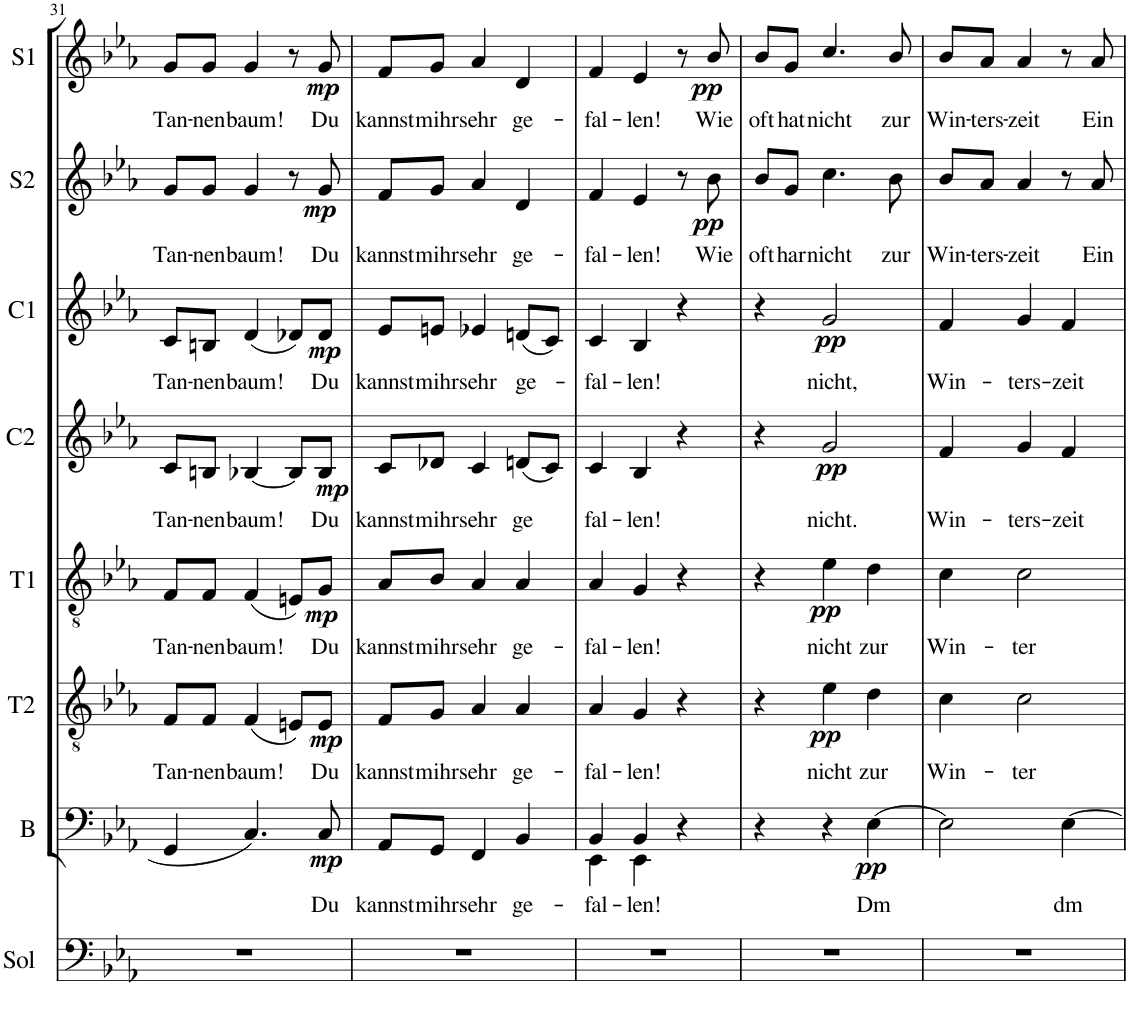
**kern	**kern	**text	**dynam	**kern	**text	**dynam	**kern	**text	**dynam	**kern	**text	**dynam	**kern	**text	**dynam	**kern	**text	**dynam	**kern	**text	**dynam
*part8	*part7	*part7	*part7	*part6	*part6	*part6	*part5	*part5	*part5	*part4	*part4	*part4	*part3	*part3	*part3	*part2	*part2	*part2	*part1	*part1	*part1
*staff8	*staff7	*staff7	*staff7	*staff6	*staff6	*staff6	*staff5	*staff5	*staff5	*staff4	*staff4	*staff4	*staff3	*staff3	*staff3	*staff2	*staff2	*staff2	*staff1	*staff1	*staff1
*I"Solo	*I"Bassi	*	*	*I"Tenori II	*	*	*I"Tenori I	*	*	*I"Contralti II	*	*	*I"Contralti I	*	*	*I"Soprani II	*	*	*I"Soprani I	*	*
*I'Sol	*I'B	*	*	*I'T2	*	*	*I'T1	*	*	*I'C2	*	*	*I'C1	*	*	*I'S2	*	*	*I'S1	*	*
!!LO:PB:g=z
*clefF4	*clefF4	*	*	*clefGv2	*	*	*clefGv2	*	*	*clefG2	*	*	*clefG2	*	*	*clefG2	*	*	*clefG2	*	*
*	*	*	*	*	*	*	*	*	*	*	*	*	*	*	*	*Trd1c2	*	*	*Trd1c2	*	*
*k[b-e-a-]	*k[b-e-a-]	*	*	*k[b-e-a-]	*	*	*k[b-e-a-]	*	*	*k[b-e-a-]	*	*	*k[b-e-a-]	*	*	*k[b-e-a-]	*	*	*k[b-e-a-]	*	*
*E-:	*E-:	*	*	*E-:	*	*	*E-:	*	*	*E-:	*	*	*E-:	*	*	*E-:	*	*	*E-:	*	*
*M3/4	*M3/4	*	*	*M3/4	*	*	*M3/4	*	*	*M3/4	*	*	*M3/4	*	*	*M3/4	*	*	*M3/4	*	*
=31	=31	=31	=31	=31	=31	=31	=31	=31	=31	=31	=31	=31	=31	=31	=31	=31	=31	=31	=31	=31	=31
!	!	!	!	!	!LO:LY:b	!	!	!LO:LY:b	!	!	!LO:LY:b	!	!	!LO:LY:b	!	!	!LO:LY:b	!	!	!LO:LY:b	!
2.r	4GG/	.	.	8F/L	Tan-	.	8F/L	Tan-	.	8c/L	Tan-	.	8c/L	Tan-	.	8g/L	Tan-	.	8g/L	Tan-	.
!	!	!	!	!	!LO:LY:b	!	!	!LO:LY:b	!	!	!LO:LY:b	!	!	!LO:LY:b	!	!	!LO:LY:b	!	!	!LO:LY:b	!
.	.	.	.	8F/J	-nen	.	8F/J	-nen	.	8Bn/J	-nen	.	8Bn/J	-nen	.	8g/J	-nen	.	8g/J	-nen	.
!	!	!	!	!	!LO:LY:b	!	!	!LO:LY:b	!	!	!LO:LY:b	!	!	!LO:LY:b	!	!	!LO:LY:b	!	!	!LO:LY:b	!
.	4.C/	.	.	(4F/	baum!	.	(4F/	baum!	.	[4B-X/	baum!	.	(4d/	baum!	.	4g/	baum!	.	4g/	baum!	.
.	.	.	.	8En/L)	.	.	8En/L)	.	.	8B-/L]	.	.	8d-X/L)	.	.	8r	.	.	8r	.	.
!	!	!LO:LY:b	!LO:DY:b	!	!LO:LY:b	!LO:DY:b	!	!LO:LY:b	!LO:DY:b	!	!LO:LY:b	!LO:DY:b	!	!LO:LY:b	!LO:DY:b	!	!LO:LY:b	!LO:DY:b	!	!LO:LY:b	!LO:DY:b
.	8C/	Du	mp	8E/J	Du	mp	8G/J	Du	mp	8B-/J	Du	mp	8d-/J	Du	mp	8g/	Du	mp	8g/	Du	mp
=32	=32	=32	=32	=32	=32	=32	=32	=32	=32	=32	=32	=32	=32	=32	=32	=32	=32	=32	=32	=32	=32
!	!	!LO:LY:b	!	!	!LO:LY:b	!	!	!LO:LY:b	!	!	!LO:LY:b	!	!	!LO:LY:b	!	!	!LO:LY:b	!	!	!LO:LY:b	!
2.r	8AA-/L	kannst	.	8F/L	kannst	.	8A-/L	kannst	.	8c/L	kannst	.	8e-/L	kannst	.	8f/L	kannst	.	8f/L	kannst	.
!	!	!LO:LY:b	!	!	!LO:LY:b	!	!	!LO:LY:b	!	!	!LO:LY:b	!	!	!LO:LY:b	!	!	!LO:LY:b	!	!	!LO:LY:b	!
.	8GG/J	mihr	.	8G/J	mihr	.	8B-/J	mihr	.	8d-X/J	mihr	.	8en/J	mihr	.	8g/J	mihr	.	8g/J	mihr	.
!	!	!LO:LY:b	!	!	!LO:LY:b	!	!	!LO:LY:b	!	!	!LO:LY:b	!	!	!LO:LY:b	!	!	!LO:LY:b	!	!	!LO:LY:b	!
.	4FF/	sehr	.	4A-/	sehr	.	4A-/	sehr	.	4c/	sehr	.	4e-X/	sehr	.	4a-/	sehr	.	4a-/	sehr	.
!	!	!LO:LY:b	!	!	!LO:LY:b	!	!	!LO:LY:b	!	!	!LO:LY:b	!	!	!LO:LY:b	!	!	!LO:LY:b	!	!	!LO:LY:b	!
.	4BB-/	ge-	.	4A-/	ge-	.	4A-/	ge-	.	(8dn/L	ge	.	(8dn/L	ge-	.	4d/	ge-	.	4d/	ge-	.
.	.	.	.	.	.	.	.	.	.	8c/J)	.	.	8c/J)	.	.	.	.	.	.	.	.
=33	=33	=33	=33	=33	=33	=33	=33	=33	=33	=33	=33	=33	=33	=33	=33	=33	=33	=33	=33	=33	=33
!	!	!LO:LY:b	!	!	!LO:LY:b	!	!	!LO:LY:b	!	!	!LO:LY:b	!	!	!LO:LY:b	!	!	!LO:LY:b	!	!	!LO:LY:b	!
*	*^	*	*	*	*	*	*	*	*	*	*	*	*	*	*	*	*	*	*	*	*
2.r	4BB-/	4EE-\	-fal-	.	4A-/	-fal-	.	4A-/	-fal-	.	4c/	fal-	.	4c/	-fal-	.	4f/	-fal-	.	4f/	-fal-	.
!	!	!	!LO:LY:b	!	!	!LO:LY:b	!	!	!LO:LY:b	!	!	!LO:LY:b	!	!	!LO:LY:b	!	!	!LO:LY:b	!	!	!LO:LY:b	!
.	4BB-/	4EE-\	-len!	.	4G/	-len!	.	4G/	-len!	.	4B-/	-len!	.	4B-/	-len!	.	4e-/	-len!	.	4e-/	-len!	.
.	4r	4ryy	.	.	4r	.	.	4r	.	.	4r	.	.	4r	.	.	8r	.	.	8r	.	.
!	!	!	!	!	!	!	!	!	!	!	!	!	!	!	!	!	!	!LO:LY:b	!LO:DY:b	!	!LO:LY:b	!LO:DY:b
.	.	.	.	.	.	.	.	.	.	.	.	.	.	.	.	.	8b-\	Wie	pp	8b-/	Wie	pp
*	*v	*v	*	*	*	*	*	*	*	*	*	*	*	*	*	*	*	*	*	*	*	*
=34	=34	=34	=34	=34	=34	=34	=34	=34	=34	=34	=34	=34	=34	=34	=34	=34	=34	=34	=34	=34	=34
!	!	!	!	!	!	!	!	!	!	!	!	!	!	!	!	!	!LO:LY:b	!	!	!LO:LY:b	!
2.r	4r	.	.	4r	.	.	4r	.	.	4r	.	.	4r	.	.	8b-/L	oft	.	8b-/L	oft	.
!	!	!	!	!	!	!	!	!	!	!	!	!	!	!	!	!	!LO:LY:b	!	!	!LO:LY:b	!
.	.	.	.	.	.	.	.	.	.	.	.	.	.	.	.	8g/J	har	.	8g/J	hat	.
!	!	!	!	!	!LO:LY:b	!LO:DY:b	!	!LO:LY:b	!LO:DY:b	!	!LO:LY:b	!LO:DY:b	!	!LO:LY:b	!LO:DY:b	!	!LO:LY:b	!	!	!LO:LY:b	!
.	4r	.	.	4e-\	nicht	pp	4e-\	nicht	pp	2g/	nicht.	pp	2g/	nicht,	pp	4.cc\	nicht	.	4.cc/	nicht	.
!	!	!LO:LY:b	!LO:DY:b	!	!LO:LY:b	!	!	!LO:LY:b	!	!	!	!	!	!	!	!	!	!	!	!	!
.	[4E-\	Dm	pp	4d\	zur	.	4d\	zur	.	.	.	.	.	.	.	.	.	.	.	.	.
!	!	!	!	!	!	!	!	!	!	!	!	!	!	!	!	!	!LO:LY:b	!	!	!LO:LY:b	!
.	.	.	.	.	.	.	.	.	.	.	.	.	.	.	.	8b-\	zur	.	8b-/	zur	.
=35	=35	=35	=35	=35	=35	=35	=35	=35	=35	=35	=35	=35	=35	=35	=35	=35	=35	=35	=35	=35	=35
!	!	!	!	!	!LO:LY:b	!	!	!LO:LY:b	!	!	!LO:LY:b	!	!	!LO:LY:b	!	!	!LO:LY:b	!	!	!LO:LY:b	!
2.r	2E-\]	.	.	4c\	Win-	.	4c\	Win-	.	4f/	Win-	.	4f/	Win-	.	8b-/L	Win-	.	8b-/L	Win-	.
!	!	!	!	!	!	!	!	!	!	!	!	!	!	!	!	!	!LO:LY:b	!	!	!LO:LY:b	!
.	.	.	.	.	.	.	.	.	.	.	.	.	.	.	.	8a-/J	-ters-	.	8a-/J	-ters-	.
!	!	!	!	!	!LO:LY:b	!	!	!LO:LY:b	!	!	!LO:LY:b	!	!	!LO:LY:b	!	!	!LO:LY:b	!	!	!LO:LY:b	!
.	.	.	.	2c\	-ter	.	2c\	-ter	.	4g/	-ters-	.	4g/	-ters-	.	4a-/	-zeit	.	4a-/	-zeit	.
!	!	!LO:LY:b	!	!	!	!	!	!	!	!	!LO:LY:b	!	!	!LO:LY:b	!	!	!	!	!	!	!
.	[4E-\	dm	.	.	.	.	.	.	.	4f/	-zeit	.	4f/	-zeit	.	8r	.	.	8r	.	.
!	!	!	!	!	!	!	!	!	!	!	!	!	!	!	!	!	!LO:LY:b	!	!	!LO:LY:b	!
.	.	.	.	.	.	.	.	.	.	.	.	.	.	.	.	8a-/	Ein	.	8a-/	Ein	.
=	=	=	=	=	=	=	=	=	=	=	=	=	=	=	=	=	=	=	=	=	=
*-	*-	*-	*-	*-	*-	*-	*-	*-	*-	*-	*-	*-	*-	*-	*-	*-	*-	*-	*-	*-	*-
